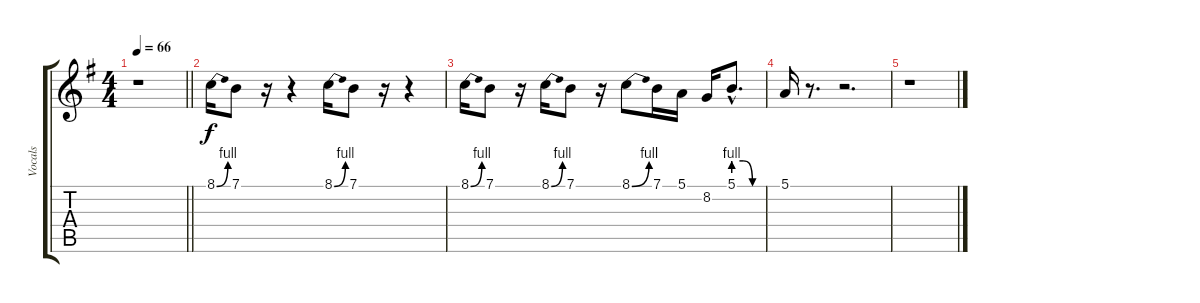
\track ("Vocals" "Vocals") {instrument clarinet}
\staff {score tabs}
\tuning (E4 B3 G3 D3 A2 E2) {hide}
\ts (4 4)
\tempo 66
\clef g2
\barLineRight lightlight
\ks g
r.1{dy f} |
8.1{be (bend 0 0 60 4)}.16 7.1.8 r.16 r.4 8.1{be (bend 0 0 60 4)}.16 7.1.8 r.16 r.4 |
8.1{be (bend 0 0 60 4)}.16{volume 0} 7.1.8 r.16 8.1{be (bend 0 0 60 4)}.16 7.1.8 r.16 8.1{be (bend 0 0 60 4)}.8 7.1.16 5.1.16 8.2.16 5.1{be (custom 0 4 20 4 40 0 60 0) hac}.8{d} |
5.1.16 r.8{d} r.2{d} |
r.1
